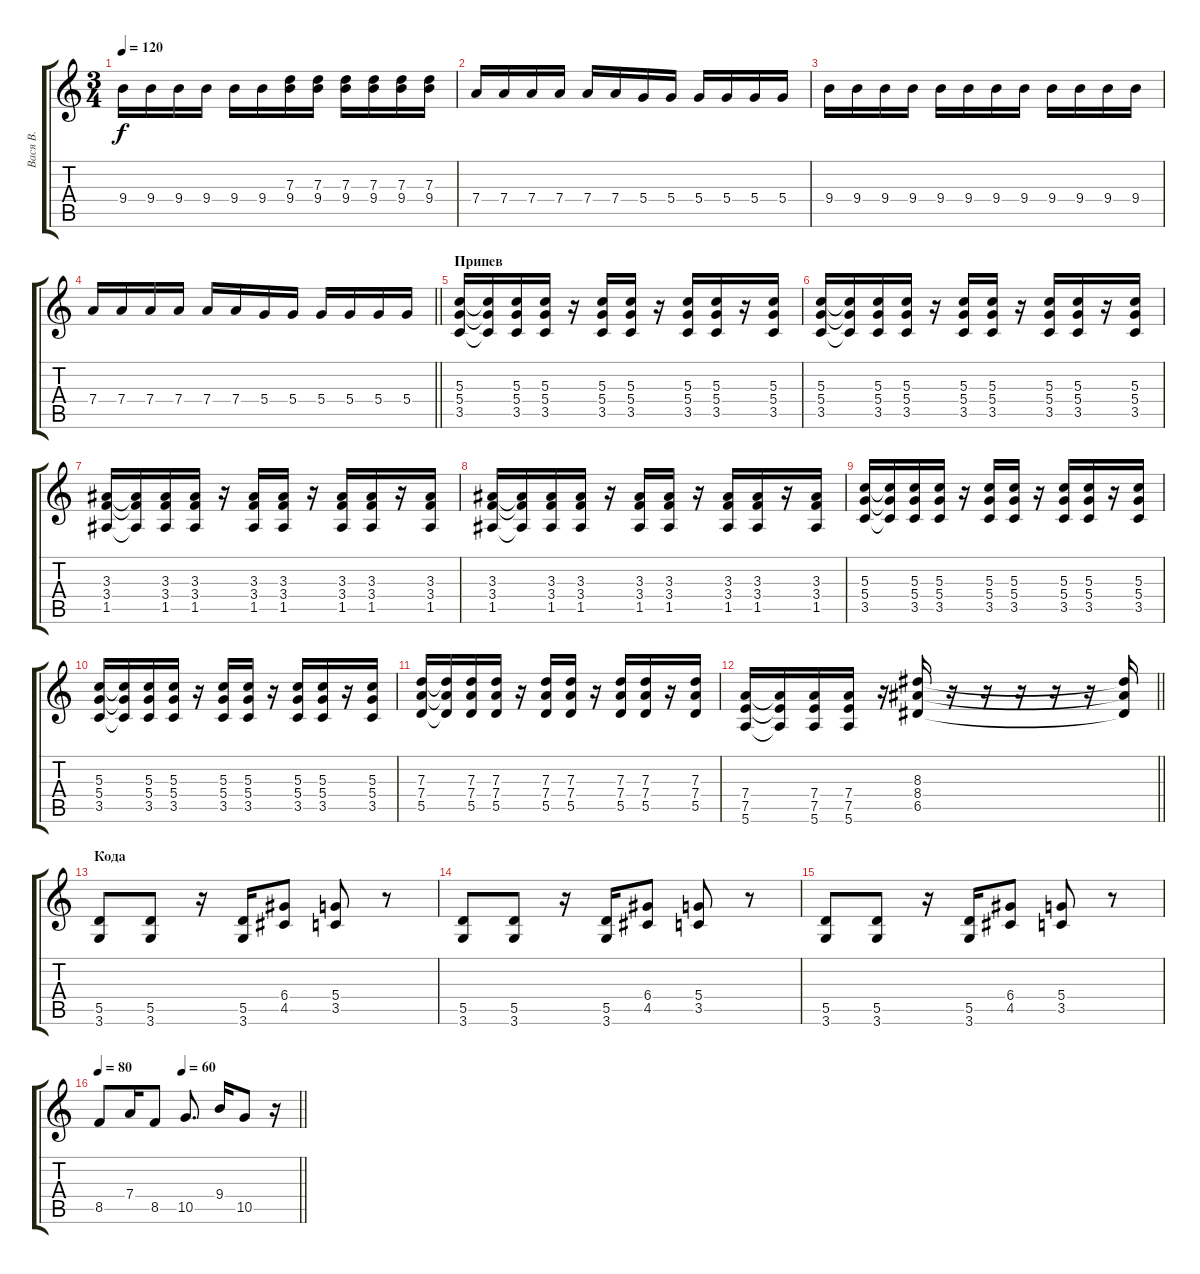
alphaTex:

\track ("Вася В." "Вася В.") {instrument overdrivenguitar}
\staff {score tabs}
\tuning (E4 B3 G3 D3 A2 E2) {hide}
\ts (3 4)
\tempo 120
\clef g2
\ks c
9.4.16{dy f} 9.4.16 9.4.16 9.4.16 9.4.16 9.4.16 (7.3 9.4).16 (7.3 9.4).16 (7.3 9.4).16 (7.3 9.4).16 (7.3 9.4).16 (7.3 9.4).16 |
7.4.16 7.4.16 7.4.16 7.4.16 7.4.16 7.4.16 5.4.16 5.4.16 5.4.16 5.4.16 5.4.16 5.4.16 |
9.4.16 9.4.16 9.4.16 9.4.16 9.4.16 9.4.16 9.4.16 9.4.16 9.4.16 9.4.16 9.4.16 9.4.16 |
\barLineRight lightlight
7.4.16 7.4.16 7.4.16 7.4.16 7.4.16 7.4.16 5.4.16 5.4.16 5.4.16 5.4.16 5.4.16 5.4.16 |
\section ("" "Припев")
(5.3 5.4 3.5).16{volume 11 instrument overdrivenguitar} (5.3{t} 5.4{t} 3.5{t}).16 (5.3 5.4 3.5).16 (5.3 5.4 3.5).16 r.16 (5.3 5.4 3.5).16 (5.3 5.4 3.5).16 r.16 (5.3 5.4 3.5).16 (5.3 5.4 3.5).16 r.16 (5.3 5.4 3.5).16 |
(5.3 5.4 3.5).16 (5.3{t} 5.4{t} 3.5{t}).16 (5.3 5.4 3.5).16 (5.3 5.4 3.5).16 r.16 (5.3 5.4 3.5).16 (5.3 5.4 3.5).16 r.16 (5.3 5.4 3.5).16 (5.3 5.4 3.5).16 r.16 (5.3 5.4 3.5).16 |
(3.3 3.4 1.5).16 (3.3{t} 3.4{t} 1.5{t}).16 (3.3 3.4 1.5).16 (3.3 3.4 1.5).16 r.16 (3.3 3.4 1.5).16 (3.3 3.4 1.5).16 r.16 (3.3 3.4 1.5).16 (3.3 3.4 1.5).16 r.16 (3.3 3.4 1.5).16 |
(3.3 3.4 1.5).16 (3.3{t} 3.4{t} 1.5{t}).16 (3.3 3.4 1.5).16 (3.3 3.4 1.5).16 r.16 (3.3 3.4 1.5).16 (3.3 3.4 1.5).16 r.16 (3.3 3.4 1.5).16 (3.3 3.4 1.5).16 r.16 (3.3 3.4 1.5).16 |
(5.3 5.4 3.5).16{volume 11 instrument overdrivenguitar} (5.3{t} 5.4{t} 3.5{t}).16 (5.3 5.4 3.5).16 (5.3 5.4 3.5).16 r.16 (5.3 5.4 3.5).16 (5.3 5.4 3.5).16 r.16 (5.3 5.4 3.5).16 (5.3 5.4 3.5).16 r.16 (5.3 5.4 3.5).16 |
(5.3 5.4 3.5).16 (5.3{t} 5.4{t} 3.5{t}).16 (5.3 5.4 3.5).16 (5.3 5.4 3.5).16 r.16 (5.3 5.4 3.5).16 (5.3 5.4 3.5).16 r.16 (5.3 5.4 3.5).16 (5.3 5.4 3.5).16 r.16 (5.3 5.4 3.5).16 |
(7.3 7.4 5.5).16 (7.3{t} 7.4{t} 5.5{t}).16 (7.3 7.4 5.5).16 (7.3 7.4 5.5).16 r.16 (7.3 7.4 5.5).16 (7.3 7.4 5.5).16 r.16 (7.3 7.4 5.5).16 (7.3 7.4 5.5).16 r.16 (7.3 7.4 5.5).16 |
\barLineRight lightlight
(7.4 7.5 5.6).16 (7.4{t} 7.5{t} 5.6{t}).16 (7.4 7.5 5.6).16 (7.4 7.5 5.6).16 r.16 (8.3 8.4 6.5).16 r.16 r.16 r.16 r.16 r.16 (8.3{t} 8.4{t} 6.5{t}).16 |
\section ("" "Кода")
(5.5 3.6).8 (5.5 3.6).8 r.16 (5.5 3.6).16 (6.4 4.5).8 (5.4 3.5).8 r.8 |
(5.5 3.6).8 (5.5 3.6).8 r.16 (5.5 3.6).16 (6.4 4.5).8 (5.4 3.5).8 r.8 |
(5.5 3.6).8 (5.5 3.6).8 r.16 (5.5 3.6).16 (6.4 4.5).8 (5.4 3.5).8 r.8 |
\tempo 80
\tempo (60 0.4166666666666667)
\barLineRight lightlight
8.5.8 7.4.16 8.5.8 10.5.8{d} 9.4.16 10.5.8 r.16
